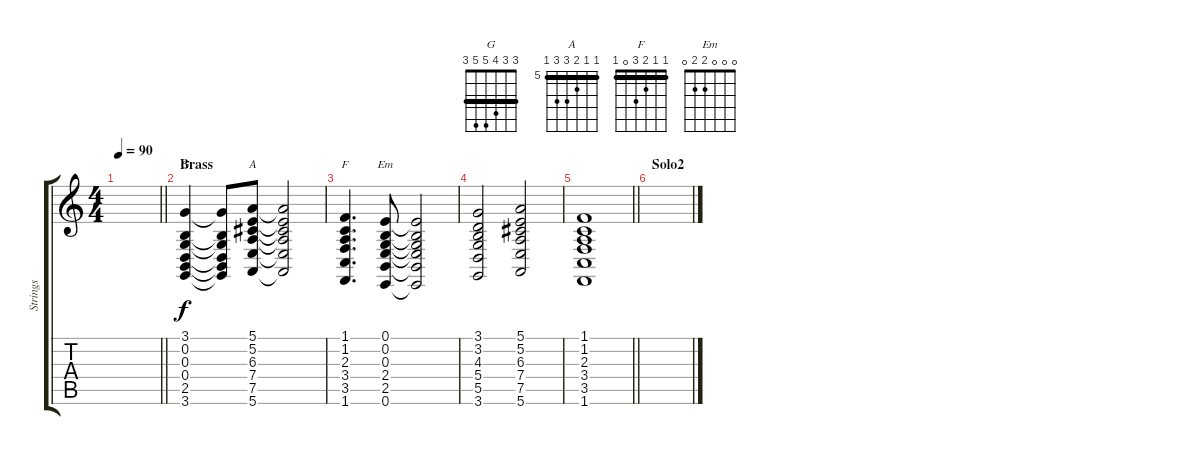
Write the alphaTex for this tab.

\track ("Strings" "Strings") {instrument synthvoice}
\staff {score tabs}
\tuning (E4 B3 G3 D3 A2 E2) {hide}
\chord ("G" 3 3 4 5 5 3) {barre 3}
\chord ("A" 5 5 6 7 7 5) {firstfret 5 barre 5}
\chord ("F" 1 1 2 3 0 1) {barre 1}
\chord ("Em" 0 0 0 2 2 0)
\ts (4 4)
\tempo 90
\clef g2
\barLineRight lightlight
\ks c
|
\section ("" "Brass")
(3.1 0.2 0.3 0.4 2.5 3.6).4{ch "G"} (3.1{t} 0.2{t} 0.3{t} 0.4{t} 2.5{t} 3.6{t}).8 (5.1 5.2 6.3 7.4 7.5 5.6).8{ch "A"} (5.1{t} 5.2{t} 6.3{t} 7.4{t} 7.5{t} 5.6{t}).2 |
(1.1 1.2 2.3 3.4 3.5 1.6).4{d ch "F"} (0.1 0.2 0.3 2.4 2.5 0.6).8{ch "Em"} (0.1{t} 0.2{t} 0.3{t} 2.4{t} 2.5{t} 0.6{t}).2 |
(3.1 3.2 4.3 5.4 5.5 3.6).2 (5.1 5.2 6.3 7.4 7.5 5.6).2 |
\barLineRight lightlight
(1.1 1.2 2.3 3.4 3.5 1.6).1 |
\section ("" "Solo2")
